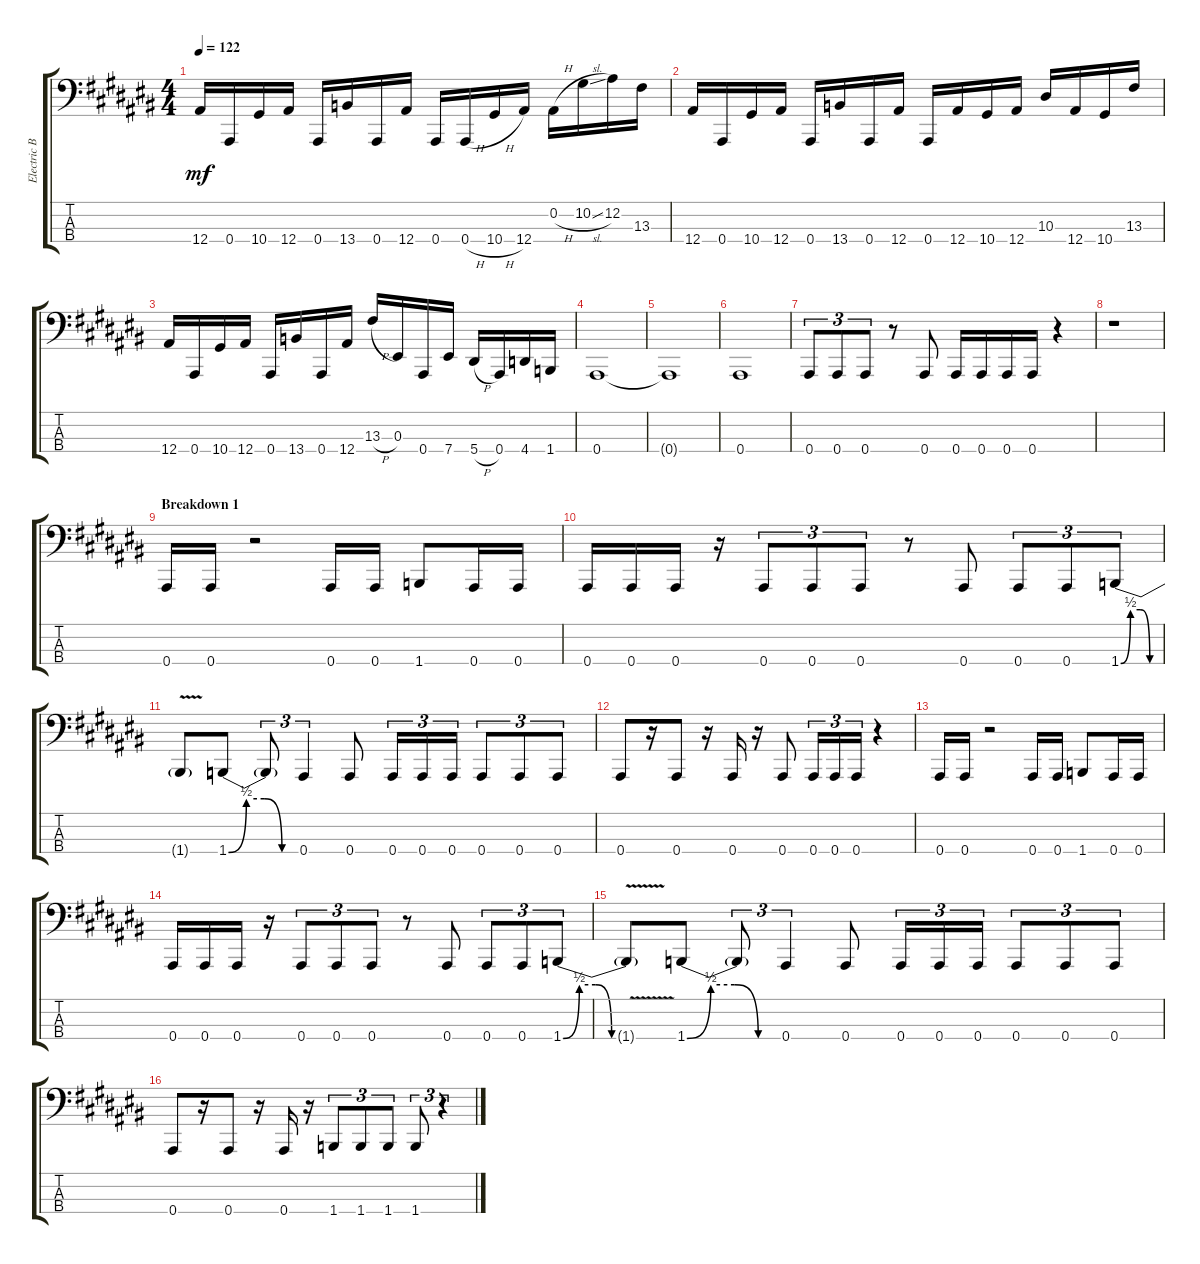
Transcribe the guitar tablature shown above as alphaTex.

\track ("Electric Bass" "Electric B") {instrument electricbassfinger}
\staff {score tabs}
\tuning (Eb2 Bb1 F1 Bb0) {hide}
\ts (4 4)
\tempo 122
\clef f4
\ks a#minor
12.4.16{dy mf} 0.4.16 10.4.16 12.4.16 0.4.16 13.4.16 0.4.16 12.4.16 0.4.16 0.4{h}.16 10.4{h}.16 12.4.16 0.2{h}.16 10.2{sl}.16 12.2.16 13.3.16 |
12.4.16 0.4.16 10.4.16 12.4.16 0.4.16 13.4.16 0.4.16 12.4.16 0.4.16 12.4.16 10.4.16 12.4.16 10.3.16 12.4.16 10.4.16 13.3.16 |
12.4.16 0.4.16 10.4.16 12.4.16 0.4.16 13.4.16 0.4.16 12.4.16 13.3{h}.16 0.3.16 0.4.16 7.4.16 5.4{h}.16 0.4.16 4.4.16 1.4.16 |
0.4.1 |
0.4{t}.1 |
0.4.1 |
0.4.8{tu (3 2)} 0.4.8{tu (3 2)} 0.4.8{tu (3 2)} r.8 0.4.8 0.4.16 0.4.16 0.4.16 0.4.16 r.4 |
r.1 |
\section ("" "Breakdown 1")
0.4.16 0.4.16 r.2 0.4.16 0.4.16 1.4.8 0.4.16 0.4.16 |
0.4.16 0.4.16 0.4.16 r.16 0.4.8{tu (3 2)} 0.4.8{tu (3 2)} 0.4.8{tu (3 2)} r.8 0.4.8 0.4.8{tu (3 2)} 0.4.8{tu (3 2)} 1.4{be (custom 0 0 15 2 30 2 45 0 60 0)}.8{tu (3 2)} |
1.4{v t}.8 1.4{be (custom 0 0 15 2 30 2 45 0 60 0)}.8 1.4{t}.8{tu (3 2)} 0.4.4{tu (3 2)} 0.4.8 0.4.16{tu (3 2)} 0.4.16{tu (3 2)} 0.4.16{tu (3 2)} 0.4.8{tu (3 2)} 0.4.8{tu (3 2)} 0.4.8{tu (3 2)} |
0.4.8 r.16 0.4.8 r.16 0.4.16 r.16 0.4.8 0.4.16{tu (3 2)} 0.4.16{tu (3 2)} 0.4.16{tu (3 2)} r.4 |
0.4.16 0.4.16 r.2 0.4.16 0.4.16 1.4.8 0.4.16 0.4.16 |
0.4.16 0.4.16 0.4.16 r.16 0.4.8{tu (3 2)} 0.4.8{tu (3 2)} 0.4.8{tu (3 2)} r.8 0.4.8 0.4.8{tu (3 2)} 0.4.8{tu (3 2)} 1.4{be (custom 0 0 15 2 30 2 45 0 60 0)}.8{tu (3 2)} |
1.4{v t}.8 1.4{be (custom 0 0 15 2 30 2 45 0 60 0)}.8 1.4{t}.8{tu (3 2)} 0.4.4{tu (3 2)} 0.4.8 0.4.16{tu (3 2)} 0.4.16{tu (3 2)} 0.4.16{tu (3 2)} 0.4.8{tu (3 2)} 0.4.8{tu (3 2)} 0.4.8{tu (3 2)} |
0.4.8 r.16 0.4.8 r.16 0.4.16 r.16 1.4.8{tu (3 2)} 1.4.8{tu (3 2)} 1.4.8{tu (3 2)} 1.4.8{tu (3 2)} r.4{tu (3 2)}
